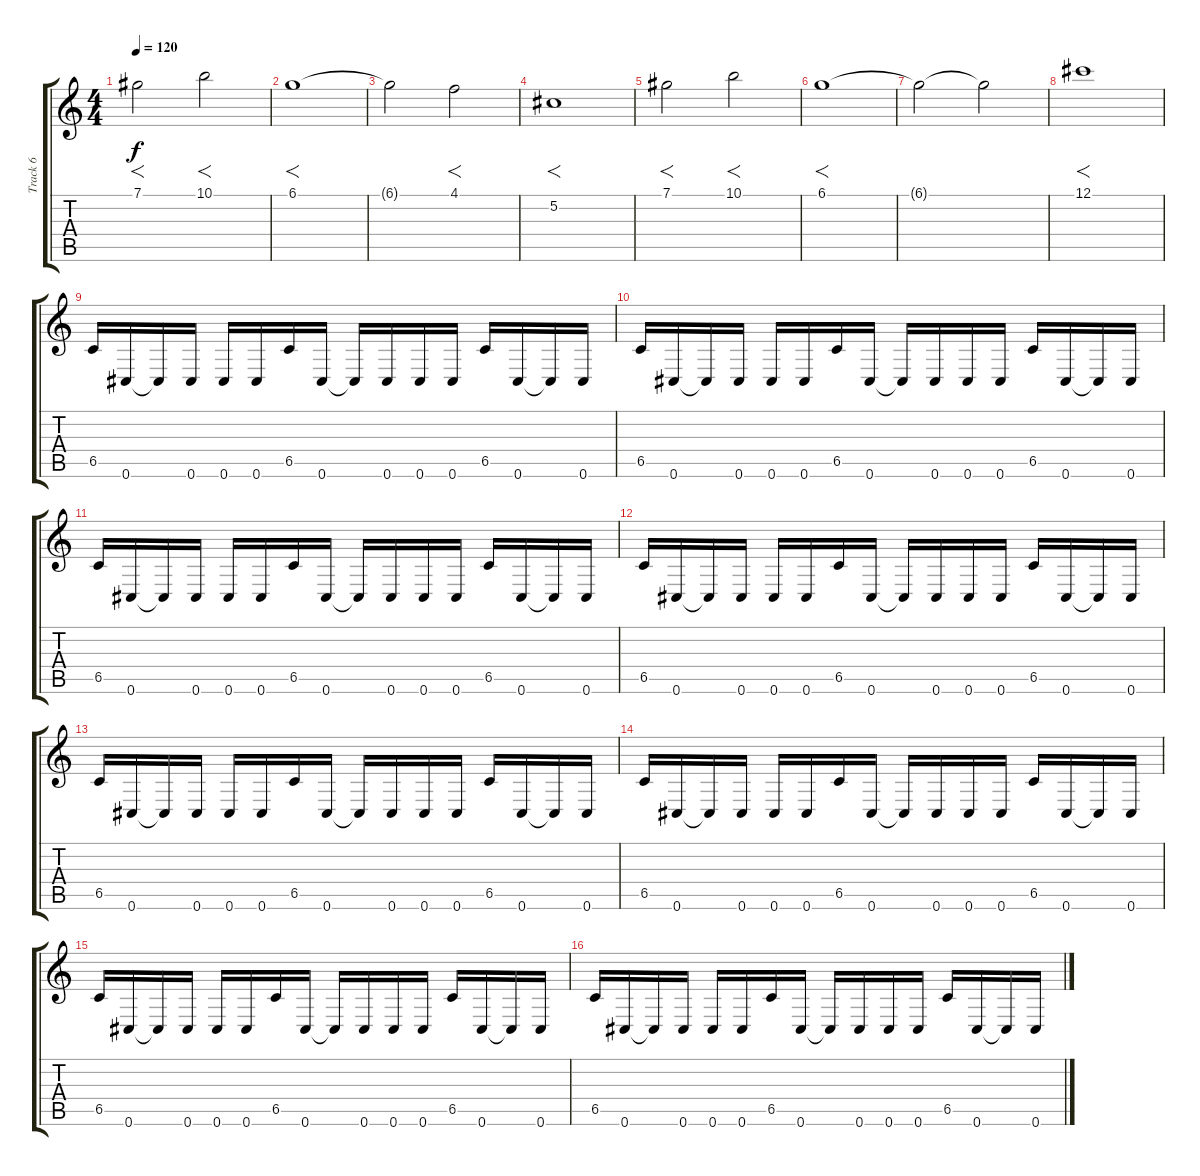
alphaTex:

\track ("Track 6" "Track 6") {instrument distortionguitar}
\staff {score tabs}
\tuning (Db4 Ab3 E3 B2 Gb2 Db2) {hide}
\ts (4 4)
\tempo 120
\clef g2
\ks c
7.1.2{f dy f} 10.1.2{f} |
6.1.1{f} |
6.1{t}.2 4.1.2{f} |
5.2.1{f} |
7.1.2{f} 10.1.2{f} |
6.1.1{f} |
6.1{t}.2 6.1{t}.2 |
12.1.1{f} |
6.5.16 0.6.16 0.6{t}.16 0.6.16 0.6.16 0.6.16 6.5.16 0.6.16 0.6{t}.16 0.6.16 0.6.16 0.6.16 6.5.16 0.6.16 0.6{t}.16 0.6.16 |
6.5.16 0.6.16 0.6{t}.16 0.6.16 0.6.16 0.6.16 6.5.16 0.6.16 0.6{t}.16 0.6.16 0.6.16 0.6.16 6.5.16 0.6.16 0.6{t}.16 0.6.16 |
6.5.16 0.6.16 0.6{t}.16 0.6.16 0.6.16 0.6.16 6.5.16 0.6.16 0.6{t}.16 0.6.16 0.6.16 0.6.16 6.5.16 0.6.16 0.6{t}.16 0.6.16 |
6.5.16 0.6.16 0.6{t}.16 0.6.16 0.6.16 0.6.16 6.5.16 0.6.16 0.6{t}.16 0.6.16 0.6.16 0.6.16 6.5.16 0.6.16 0.6{t}.16 0.6.16 |
6.5.16 0.6.16 0.6{t}.16 0.6.16 0.6.16 0.6.16 6.5.16 0.6.16 0.6{t}.16 0.6.16 0.6.16 0.6.16 6.5.16 0.6.16 0.6{t}.16 0.6.16 |
6.5.16 0.6.16 0.6{t}.16 0.6.16 0.6.16 0.6.16 6.5.16 0.6.16 0.6{t}.16 0.6.16 0.6.16 0.6.16 6.5.16 0.6.16 0.6{t}.16 0.6.16 |
6.5.16 0.6.16 0.6{t}.16 0.6.16 0.6.16 0.6.16 6.5.16 0.6.16 0.6{t}.16 0.6.16 0.6.16 0.6.16 6.5.16 0.6.16 0.6{t}.16 0.6.16 |
6.5.16 0.6.16 0.6{t}.16 0.6.16 0.6.16 0.6.16 6.5.16 0.6.16 0.6{t}.16 0.6.16 0.6.16 0.6.16 6.5.16 0.6.16 0.6{t}.16 0.6.16
